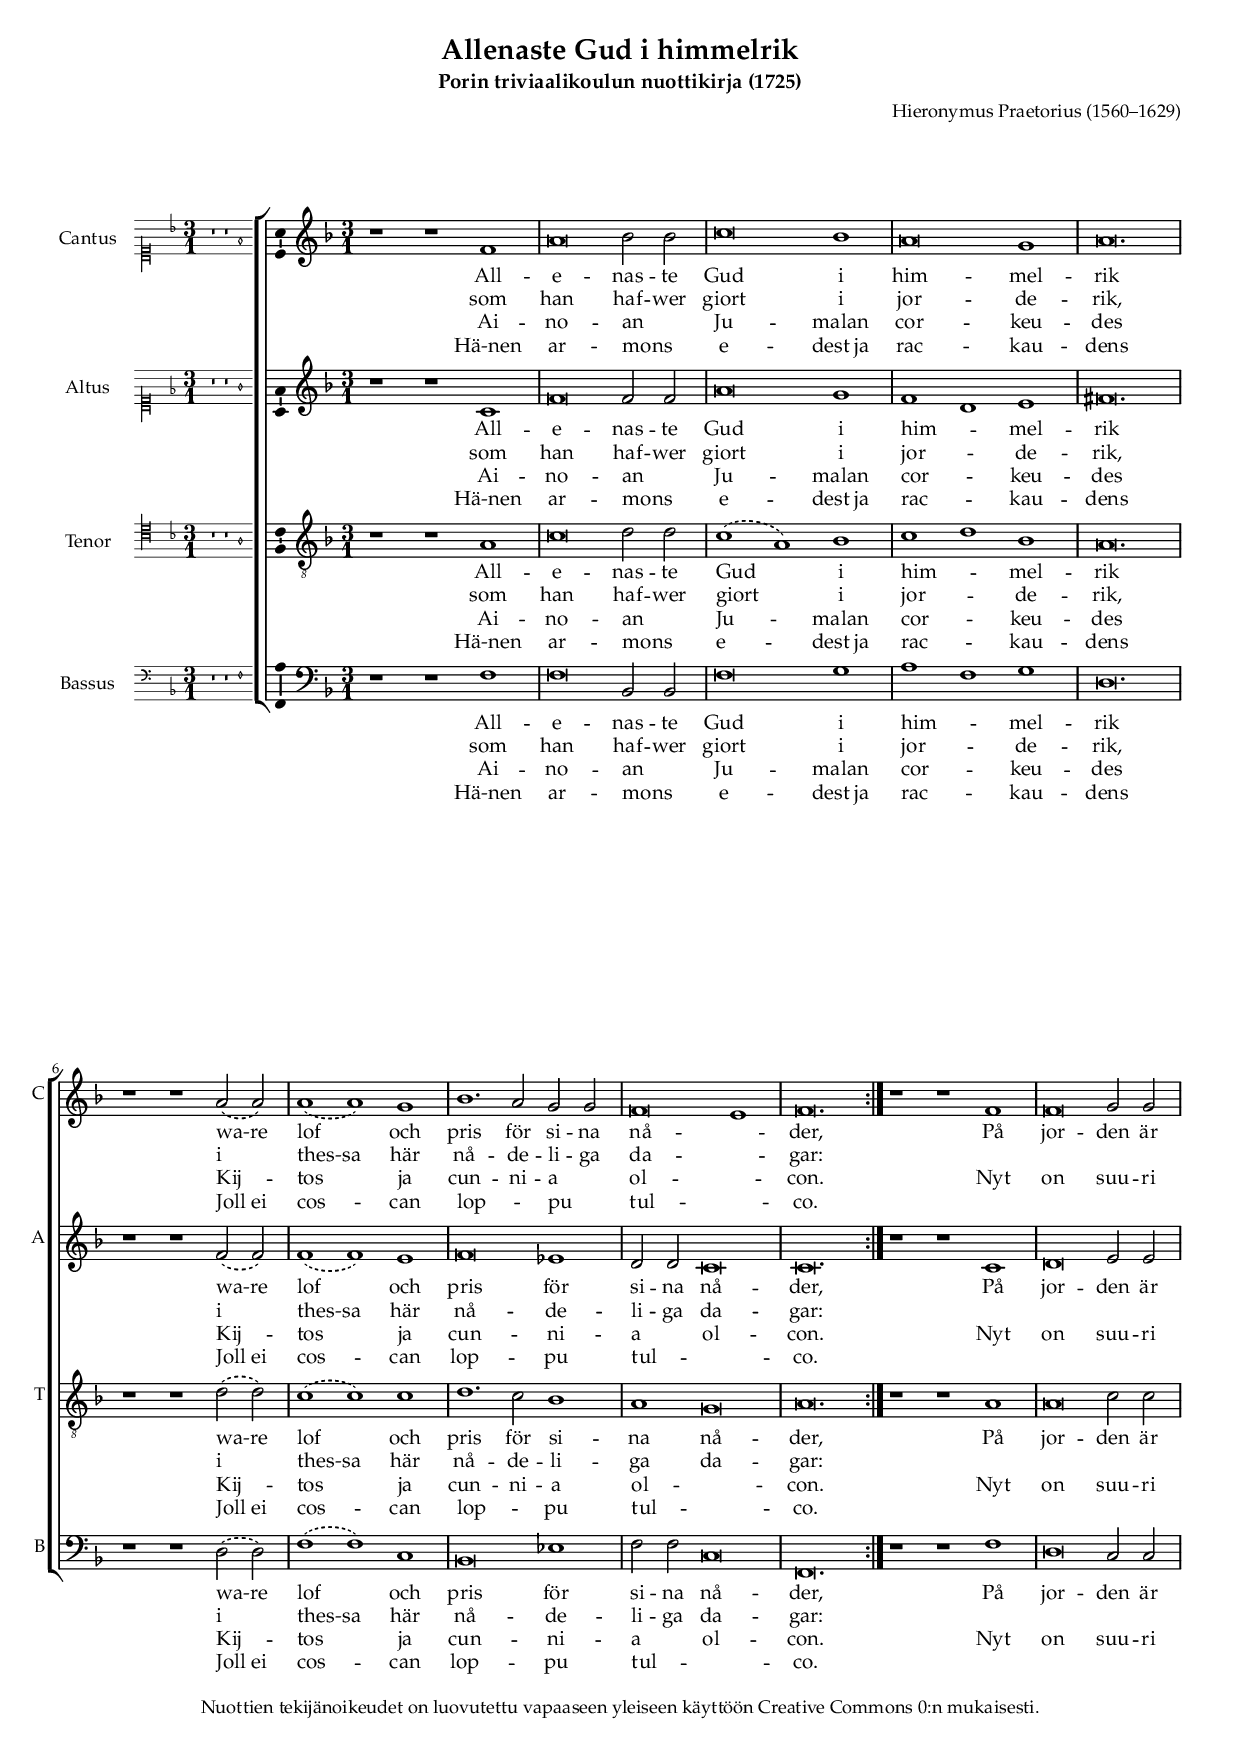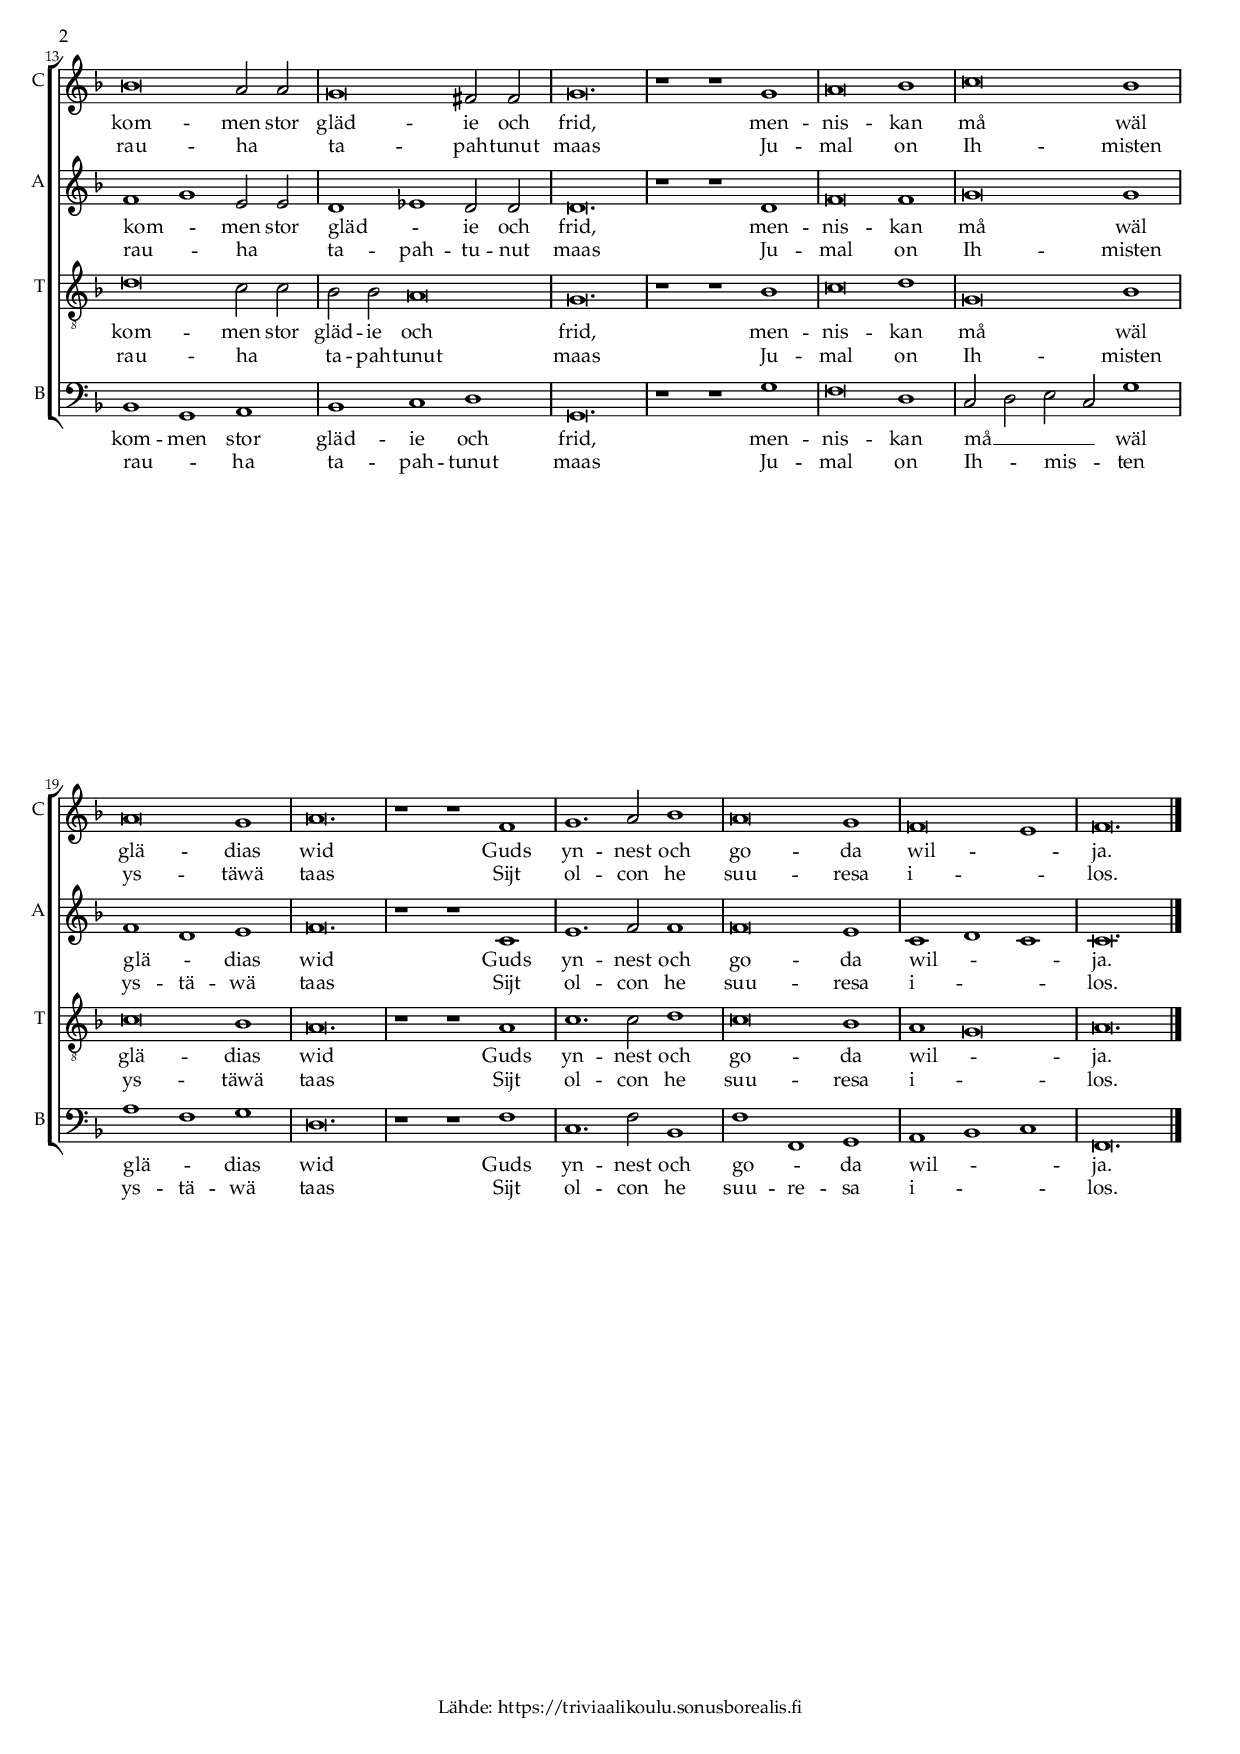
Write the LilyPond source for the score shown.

\version "2.20.0"
\include "suomi.ly"

#(set-global-staff-size 16)

global = {
%  \numericTimeSignature
  \time 3/1
  \key f \major
  \set Staff.midiInstrument = #"voice oohs" %"
  \slurDashed
}


SopranoMusic = \relative c' {
	\set Staff.instrumentName = #"Cantus"
	\set Staff.shortInstrumentName = "C"

	\incipit {
    \clef "mensural-c1"
    \key f \major
    \time 3/1 r1 r f'
  }

  \repeat volta 2 {
  	r1 r f | a\breve b2 b | c\breve b1 | a\breve g1 | a\breve. |
    r1 r a2( a) | a1( a) g1 | b1. a2 g2 g | f\breve  e1 | f\breve. |
  }
  r1 r f | f\breve g2 g | b\breve a2 a | g\breve fis2 fis | g\breve. |
  r1 r g | a\breve b1 | c\breve b1 | a\breve g1 | a\breve. |
  r1 r f1 | g1. a2 b1 | a\breve g1 | f\breve e1 | f\breve. \bar "|."
}

stanzaOneLyrics = \lyricmode {
	All -- e -- nas -- te Gud i him -- mel -- rik
  wa-re lof och pris för si -- na nå -- _ der,
  På jor -- den är kom -- men stor gläd -- ie och frid,
  men -- nis -- kan må wäl glä -- dias wid
  Guds yn -- nest och go -- da wil -- _ ja.
}

stanzaOneRepeatLyrics = \lyricmode {
  som han haf -- wer giort i jor -- de -- rik,
  i thes-sa här nå -- de -- li -- ga da -- _ gar:
}

stanzaOneLyricsFin = \lyricmode {
  Ai -- no -- an _ Ju -- malan cor -- keu -- des
  Kij -- tos ja cun -- ni -- a _ ol -- _ con.
  Nyt on suu -- ri rau -- ha _ ta -- pah -- tunut maas
  Ju -- mal on Ih -- misten ys -- täwä taas
  Sijt ol -- con he suu -- resa i -- _ los.
}

stanzaOneRepeatLyricsFin = \lyricmode {
  Hä-nen ar -- mons _ e -- dest_ja rac -- kau -- dens
  Joll_ei cos -- can  lop -- _ pu _ tul -- _ co.
}



AltoMusic = \relative c' {
	\set Staff.instrumentName = #"Altus"
	\set Staff.shortInstrumentName = "A"

	\incipit {
    \clef "mensural-c1"
    \set Staff.middleCClefPosition = #0
    \set Staff.middleCPosition = #0
    \set Staff.clefPosition = #-4
    \key f \major
    \time 3/1 r1 r c'
  }

  \repeat volta 2 {
  	r1 r c | f\breve f2 f | a\breve g1 | f d e | fis\breve. |
    r1 r f2( f) | f1( f) e | f\breve es1 | d2 d c\breve | c\breve. |
  }
  r1 r c | d\breve e2 e | f1 g e2 e | d1 es d2 d | d\breve. |
  r1 r d | f\breve f1 | g\breve g1 | f d e | f\breve. |
  r1 r c | e1. f2 f1 | f\breve e1 | c d c | c\breve. \bar "|."
}

stanzaOneLyricsAlto = \lyricmode {
	All -- e -- nas -- te Gud i him -- _ mel -- rik
  wa-re lof och pris för si -- na nå -- der,
  På jor -- den är kom -- _ men stor gläd -- _ ie och frid,
  men -- nis -- kan må wäl glä -- _ dias wid
  Guds yn -- nest och go -- da wil -- _ _ ja.
}

stanzaOneRepeatLyricsAlto = \lyricmode {
  som han haf -- wer giort i jor -- _ de -- rik,
  i thes-sa här nå -- de -- li -- ga da -- gar:
}

stanzaOneLyricsAltoFin = \lyricmode {
  Ai -- no -- an _ Ju -- malan cor -- _ keu -- des
  Kij -- tos ja cun -- ni -- a _ ol -- con.
  Nyt on suu -- ri rau -- _ ha _ ta -- pah -- tu -- nut maas
  Ju -- mal on Ih -- misten ys -- tä -- wä taas
  Sijt ol -- con he suu -- resa i -- _ _ los.
}

stanzaOneRepeatLyricsAltoFin = \lyricmode {
  Hä-nen ar -- mons _ e -- dest_ja rac -- _ kau -- dens
  Joll_ei cos -- can  lop -- pu tul -- _ _ co.
}


TenoreMusic = \relative c' {
	\set Staff.instrumentName = #"Tenor"
	\set Staff.shortInstrumentName = "T"

	\incipit { \clef "mensural-c4" \key f \major \time 3/1 r1 r a }

	\clef "treble_8"
  \repeat volta 2 {
  	r1 r a | c\breve d2 d | c1( a) b | c d b | a\breve. |
    r1 r d2( d) | c1( c) c | d1. c2 b1 | a g\breve | a\breve. |
  }
  r1 r a | a\breve c2 c | d\breve c2 c | b b a\breve | g\breve. |
  r1 r b | c\breve d1 | g,\breve b1 | c\breve b1 | a\breve. |
  r1 r a | c1. c2 d1 | c\breve b1 | a g\breve | a\breve. \bar "|."
}

stanzaOneLyricsTenore = \lyricmode {
	All -- e -- nas -- te Gud i him -- _ mel -- rik
  wa-re lof och pris för si -- na nå -- der,
  På jor -- den är kom -- men stor gläd -- ie och frid,
  men -- nis -- kan må wäl glä -- dias wid
  Guds yn -- nest och go -- da wil -- _ ja.
}

stanzaOneLyricsTenoreFin = \lyricmode {
  Ai -- no -- an _ Ju -- malan cor -- _ keu -- des
  Kij -- tos ja cun -- ni -- a ol -- _ con.
  Nyt on suu -- ri rau -- ha _ ta -- pah -- tunut maas
  Ju -- mal on Ih -- misten ys -- täwä taas
  Sijt ol -- con he suu -- resa i -- _ los.
}

stanzaOneRepeatLyricsTenoreFin = \lyricmode {
  Hä-nen ar -- mons _ e -- dest_ja rac -- _ kau -- dens
  Joll_ei cos -- can  lop -- _ pu tul -- _ co.
}


BassMusic = \relative c {
	\set Staff.instrumentName = #"Bassus"
	\set Staff.shortInstrumentName = "B"

	\incipit { \clef "mensural-f" \key f \major \time 3/1 r1 r f }

	\clef bass
  \repeat volta 2 {
	  r1 r f | f\breve b,2 b | f'\breve g1 | a f g | d\breve. |
    r1 r d2( d) | f1( f) c | b\breve es1 | f2 f c\breve | f,\breve. |
  }
  r1 r f' | d\breve c2 c | b1 g a | b c d | g,\breve. |
  r1 r g' | f\breve d1 | c2 d e c g'1 | a f g | d\breve. |
  r1 r f | c1. f2 b,1 | f' f, g | a b c | f,\breve. \bar "|."
}

stanzaOneLyricsBass = \lyricmode {
 	All -- e -- nas -- te Gud i him -- _ mel -- rik
  wa-re lof och pris för si -- na nå -- der,
  På jor -- den är kom -- men stor gläd -- ie och frid,
  men -- nis -- kan må __ _ _ _ wäl glä -- _ dias wid
  Guds yn -- nest och go -- _ da wil -- _ _ ja.
}

stanzaOneLyricsBassFin = \lyricmode {
  Ai -- no -- an _ Ju -- malan cor -- _ keu -- des
  Kij -- tos ja cun -- ni -- a _ ol -- con.
  Nyt on suu -- ri rau -- _ ha ta -- pah -- tunut maas
  Ju -- mal on Ih -- _ mis -- _ ten ys -- tä -- wä taas
  Sijt ol -- con he suu -- re -- sa i -- _ _ los.
}

\include "allenaste-gud-i-himmelrijk.header.ily"


\score {
  \new ChoirStaff <<
    \new Staff <<
      \new Voice = "Soprano" {
		    \global
        \SopranoMusic
      }
     \new Lyrics \lyricsto "Soprano" {
       \stanzaOneLyrics
     }
     \new Lyrics \lyricsto "Soprano" {
       \stanzaOneRepeatLyrics
     }
     \new Lyrics \lyricsto "Soprano" {
       \stanzaOneLyricsFin
     }
     \new Lyrics \lyricsto "Soprano" {
       \stanzaOneRepeatLyricsFin
     }
    >>
    \new Staff <<
      \new Voice = "Alto" {
        \global
        \AltoMusic
      }
     \new Lyrics \lyricsto "Alto" {
       \stanzaOneLyricsAlto
     }
     \new Lyrics \lyricsto "Alto" {
       \stanzaOneRepeatLyricsAlto
     }
     \new Lyrics \lyricsto "Alto" {
       \stanzaOneLyricsAltoFin
     }
     \new Lyrics \lyricsto "Alto" {
       \stanzaOneRepeatLyricsAltoFin
     }
    >>
    \new Staff <<
      \new Voice = "Tenore" {
        \global
        \TenoreMusic
      }
      \new Lyrics \lyricsto "Tenore" {
       \stanzaOneLyricsTenore
      }
      \new Lyrics \lyricsto "Tenore" {
        \stanzaOneRepeatLyricsAlto
      }
      \new Lyrics \lyricsto "Tenore" {
       \stanzaOneLyricsTenoreFin
      }
      \new Lyrics \lyricsto "Tenore" {
        \stanzaOneRepeatLyricsTenoreFin
      }
    >>
    \new Staff <<
      \new Voice = "Bass" {
        \global
        \BassMusic
      }
      \new Lyrics \lyricsto "Bass" {
       \stanzaOneLyricsBass
      }
      \new Lyrics \lyricsto "Bass" {
        \stanzaOneRepeatLyricsAlto
      }
      \new Lyrics \lyricsto "Bass" {
       \stanzaOneLyricsBassFin
      }
      \new Lyrics \lyricsto "Bass" {
        \stanzaOneRepeatLyricsAltoFin
      }
    >>
  >>
  \midi {
    \tempo 1 = 160
  }
  \layout {
    \context {
      \Voice
      \consists "Ambitus_engraver"
    }
    indent = 3.5\cm
    incipit-width = 2\cm
    \context {
     \Staff \RemoveEmptyStaves
   }
    \context {
     \Score
     \override VerticalAxisGroup.remove-first = ##t
    }
  }
}
